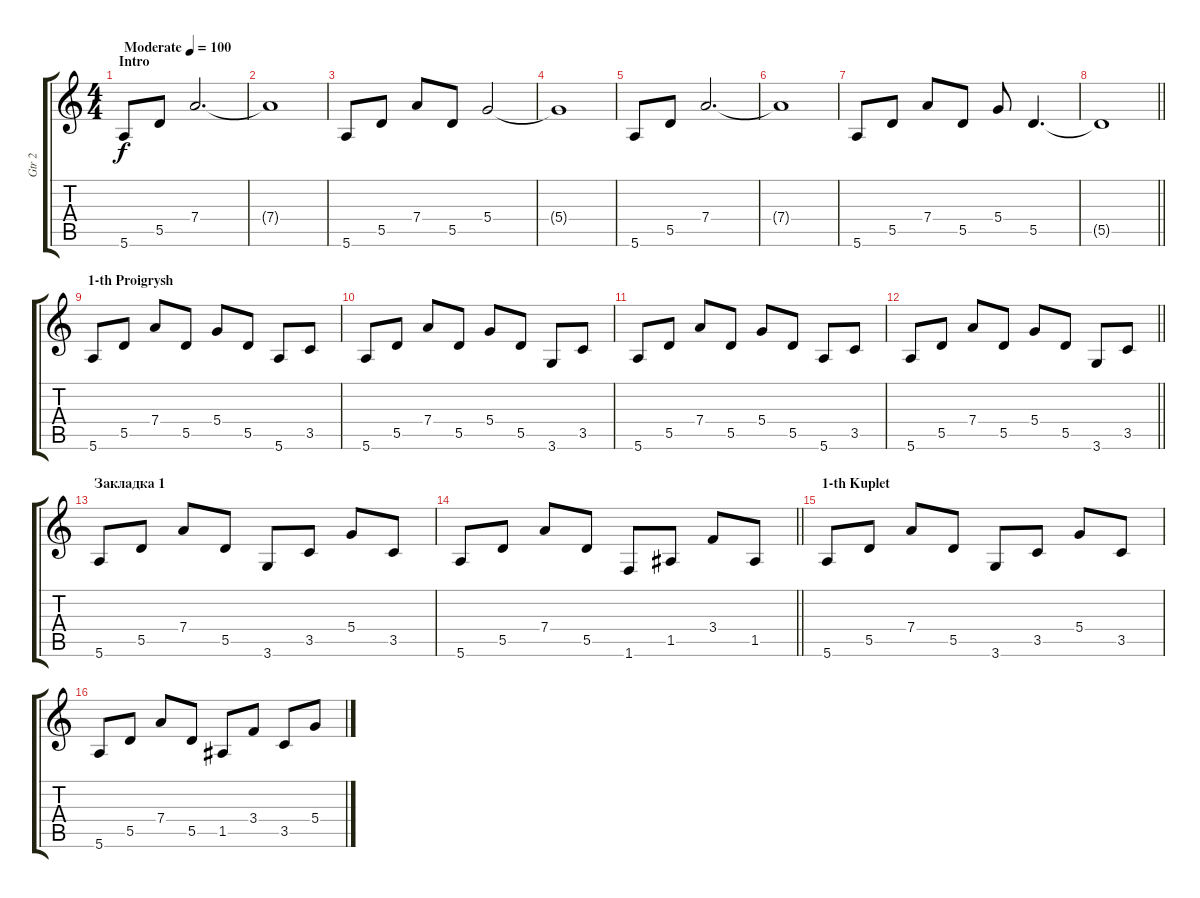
\track ("Gtr 2" "Gtr 2") {instrument distortionguitar}
\staff {score tabs}
\tuning (E4 B3 G3 D3 A2 E2) {hide}
\ts (4 4)
\section ("" "Intro")
\tempo (100 "Moderate")
\clef g2
\ks c
5.6.8{dy f instrument distortionguitar} 5.5.8 7.4.2{d} |
7.4{t}.1 |
5.6.8 5.5.8 7.4.8 5.5.8 5.4.2 |
5.4{t}.1 |
5.6.8 5.5.8 7.4.2{d} |
7.4{t}.1 |
5.6.8 5.5.8 7.4.8 5.5.8 5.4.8 5.5.4{d} |
\barLineRight lightlight
5.5{t}.1 |
\section ("" "1-th Proigrysh")
5.6.8 5.5.8 7.4.8 5.5.8 5.4.8 5.5.8 5.6.8 3.5.8 |
5.6.8 5.5.8 7.4.8 5.5.8 5.4.8 5.5.8 3.6.8 3.5.8 |
5.6.8 5.5.8 7.4.8 5.5.8 5.4.8 5.5.8 5.6.8 3.5.8 |
\barLineRight lightlight
5.6.8 5.5.8 7.4.8 5.5.8 5.4.8 5.5.8 3.6.8 3.5.8 |
\section ("" "Закладка 1")
5.6.8 5.5.8 7.4.8 5.5.8 3.6.8 3.5.8 5.4.8 3.5.8 |
\barLineRight lightlight
5.6.8 5.5.8 7.4.8 5.5.8 1.6.8 1.5.8 3.4.8 1.5.8 |
\section ("" "1-th Kuplet")
5.6.8 5.5.8 7.4.8 5.5.8 3.6.8 3.5.8 5.4.8 3.5.8 |
5.6.8 5.5.8 7.4.8 5.5.8 1.5.8 3.4.8 3.5.8 5.4.8
